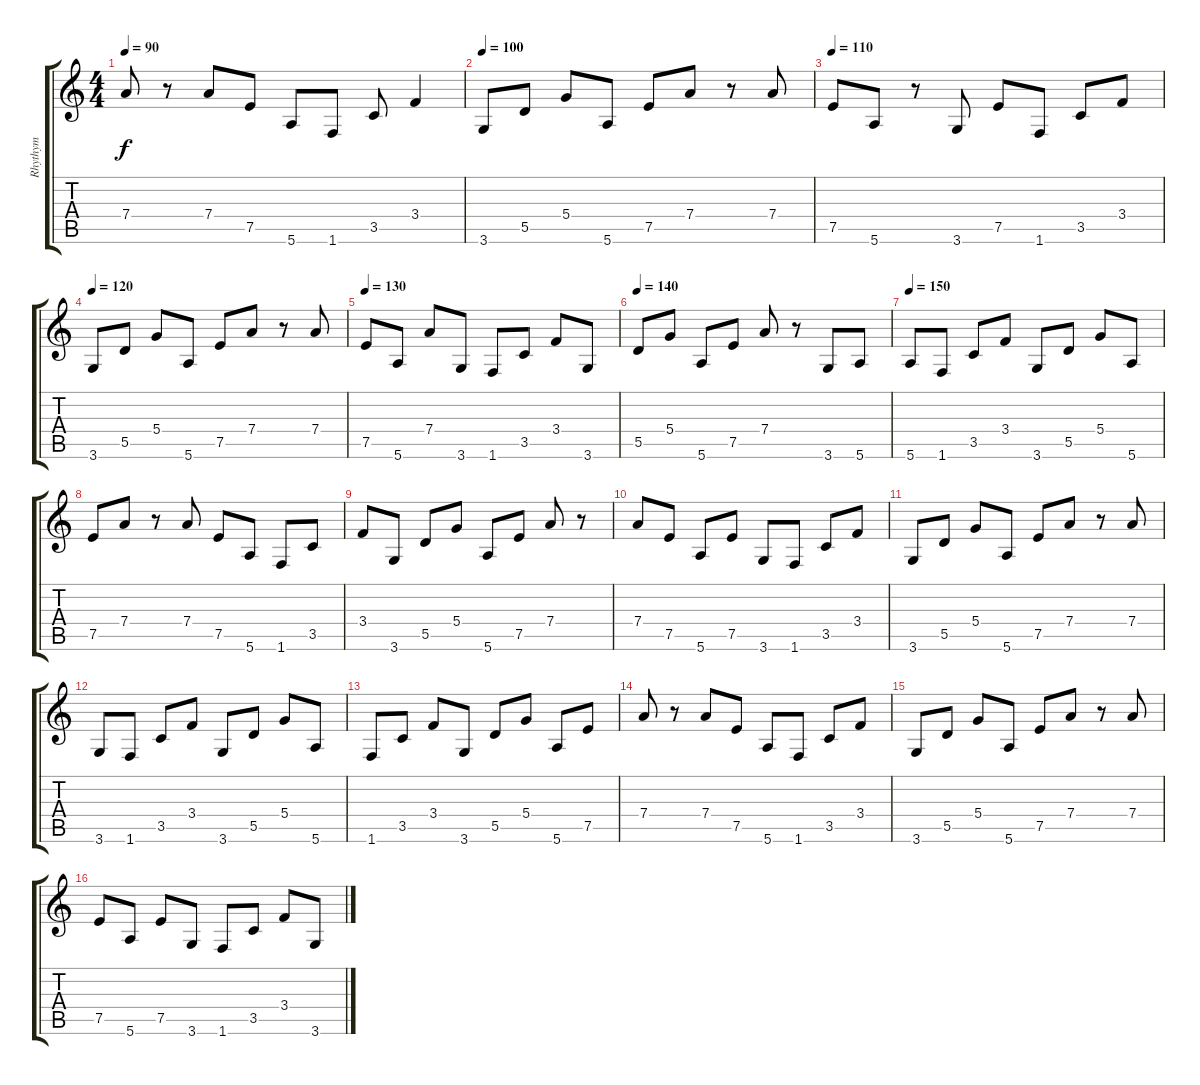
\track ("Rhythym" "Rhythym") {instrument distortionguitar}
\staff {score tabs}
\tuning (E4 B3 G3 D3 A2 E2) {hide}
\ts (4 4)
\tempo 90
\clef g2
\ks c
7.4.8{dy f} r.8 7.4.8 7.5.8 5.6.8 1.6.8 3.5.8 3.4.4 |
\tempo 100
3.6.8 5.5.8 5.4.8 5.6.8 7.5.8 7.4.8 r.8 7.4.8 |
\tempo 110
7.5.8 5.6.8 r.8 3.6.8 7.5.8 1.6.8 3.5.8 3.4.8 |
\tempo 120
3.6.8 5.5.8 5.4.8 5.6.8 7.5.8 7.4.8 r.8 7.4.8 |
\tempo 130
7.5.8 5.6.8 7.4.8 3.6.8 1.6.8 3.5.8 3.4.8 3.6.8 |
\tempo 140
5.5.8 5.4.8 5.6.8 7.5.8 7.4.8 r.8 3.6.8 5.6.8 |
\tempo 150
5.6.8 1.6.8 3.5.8 3.4.8 3.6.8 5.5.8 5.4.8 5.6.8 |
7.5.8 7.4.8 r.8 7.4.8 7.5.8 5.6.8 1.6.8 3.5.8 |
3.4.8 3.6.8 5.5.8 5.4.8 5.6.8 7.5.8 7.4.8 r.8 |
7.4.8 7.5.8 5.6.8 7.5.8 3.6.8 1.6.8 3.5.8 3.4.8 |
3.6.8 5.5.8 5.4.8 5.6.8 7.5.8 7.4.8 r.8 7.4.8 |
3.6.8 1.6.8 3.5.8 3.4.8 3.6.8 5.5.8 5.4.8 5.6.8 |
1.6.8 3.5.8 3.4.8 3.6.8 5.5.8 5.4.8 5.6.8 7.5.8 |
7.4.8 r.8 7.4.8 7.5.8 5.6.8 1.6.8 3.5.8 3.4.8 |
3.6.8 5.5.8 5.4.8 5.6.8 7.5.8 7.4.8 r.8 7.4.8 |
7.5.8 5.6.8 7.5.8 3.6.8 1.6.8 3.5.8 3.4.8 3.6.8
